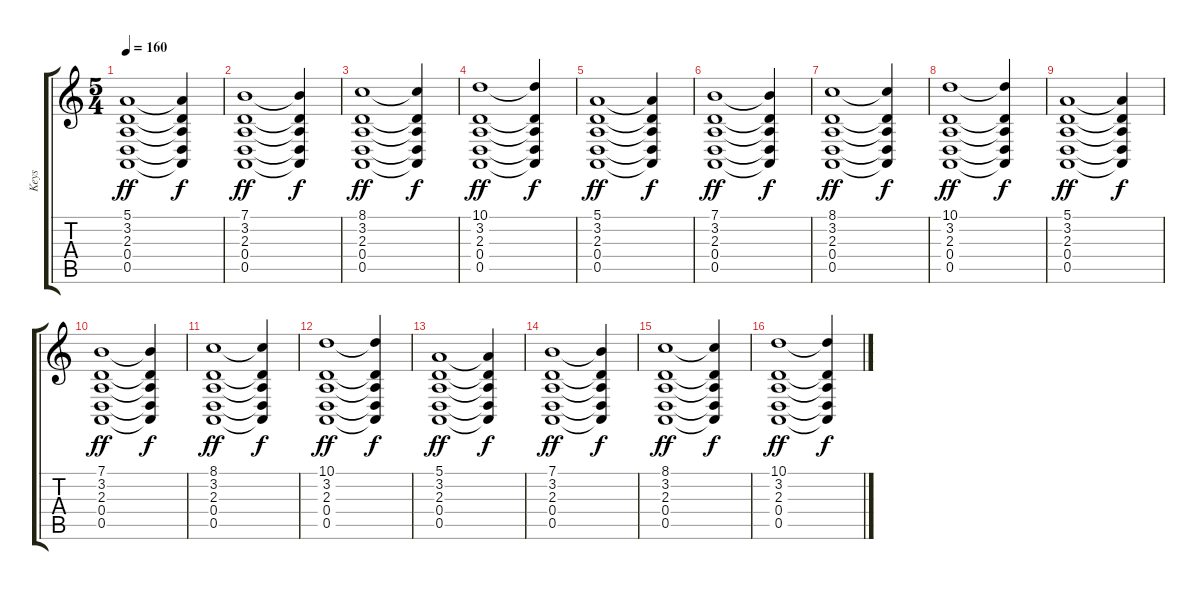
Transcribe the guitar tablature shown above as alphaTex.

\track ("Keys" "Keys") {instrument synthstrings1}
\staff {score tabs}
\tuning (E4 B3 G3 D3 A2 E2) {hide}
\ts (5 4)
\tempo 160
\clef g2
\ks c
(5.1 3.2 2.3 0.4 0.5).1{dy ff} (5.1{t} 3.2{t} 2.3{t} 0.4{t} 0.5{t}).4{dy f} |
(7.1 3.2 2.3 0.4 0.5).1{dy ff} (7.1{t} 3.2{t} 2.3{t} 0.4{t} 0.5{t}).4{dy f} |
(8.1 3.2 2.3 0.4 0.5).1{dy ff} (8.1{t} 3.2{t} 2.3{t} 0.4{t} 0.5{t}).4{dy f} |
(10.1 3.2 2.3 0.4 0.5).1{dy ff} (10.1{t} 3.2{t} 2.3{t} 0.4{t} 0.5{t}).4{dy f} |
(5.1 3.2 2.3 0.4 0.5).1{dy ff} (5.1{t} 3.2{t} 2.3{t} 0.4{t} 0.5{t}).4{dy f} |
(7.1 3.2 2.3 0.4 0.5).1{dy ff} (7.1{t} 3.2{t} 2.3{t} 0.4{t} 0.5{t}).4{dy f} |
(8.1 3.2 2.3 0.4 0.5).1{dy ff} (8.1{t} 3.2{t} 2.3{t} 0.4{t} 0.5{t}).4{dy f} |
(10.1 3.2 2.3 0.4 0.5).1{dy ff} (10.1{t} 3.2{t} 2.3{t} 0.4{t} 0.5{t}).4{dy f} |
(5.1 3.2 2.3 0.4 0.5).1{dy ff} (5.1{t} 3.2{t} 2.3{t} 0.4{t} 0.5{t}).4{dy f} |
(7.1 3.2 2.3 0.4 0.5).1{dy ff} (7.1{t} 3.2{t} 2.3{t} 0.4{t} 0.5{t}).4{dy f} |
(8.1 3.2 2.3 0.4 0.5).1{dy ff} (8.1{t} 3.2{t} 2.3{t} 0.4{t} 0.5{t}).4{dy f} |
(10.1 3.2 2.3 0.4 0.5).1{dy ff} (10.1{t} 3.2{t} 2.3{t} 0.4{t} 0.5{t}).4{dy f} |
(5.1 3.2 2.3 0.4 0.5).1{dy ff} (5.1{t} 3.2{t} 2.3{t} 0.4{t} 0.5{t}).4{dy f} |
(7.1 3.2 2.3 0.4 0.5).1{dy ff} (7.1{t} 3.2{t} 2.3{t} 0.4{t} 0.5{t}).4{dy f} |
(8.1 3.2 2.3 0.4 0.5).1{dy ff} (8.1{t} 3.2{t} 2.3{t} 0.4{t} 0.5{t}).4{dy f} |
(10.1 3.2 2.3 0.4 0.5).1{dy ff} (10.1{t} 3.2{t} 2.3{t} 0.4{t} 0.5{t}).4{dy f}
